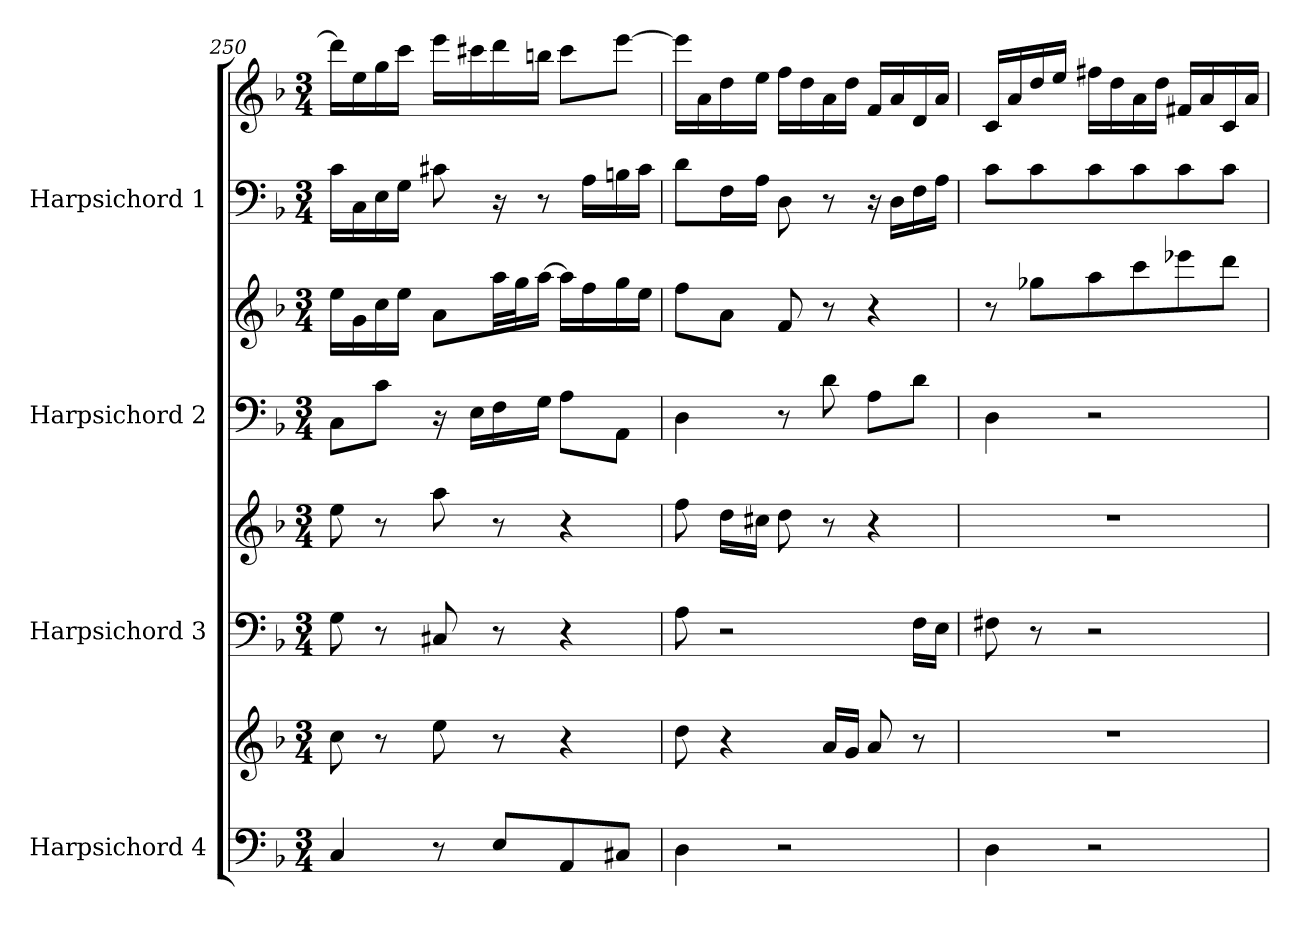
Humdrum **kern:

**kern	**kern	**kern	**kern	**kern	**kern	**kern	**kern
*part4	*part4	*part3	*part3	*part2	*part2	*part1	*part1
*staff8	*staff7	*staff6	*staff5	*staff4	*staff3	*staff2	*staff1
*I"Harpsichord 4	*	*I"Harpsichord 3	*	*I"Harpsichord 2	*	*I"Harpsichord 1	*
*I'Hp	*	*I'Hp	*	*I'Hp	*	*I'Hp	*
!!LO:LB:g=z
*clefF4	*clefG2	*clefF4	*clefG2	*clefF4	*clefG2	*clefF4	*clefG2
*k[b-]	*k[b-]	*k[b-]	*k[b-]	*k[b-]	*k[b-]	*k[b-]	*k[b-]
*M3/4	*M3/4	*M3/4	*M3/4	*M3/4	*M3/4	*M3/4	*M3/4
=250	=250	=250	=250	=250	=250	=250	=250
4C/	8cc\	8G\	8ee\	8C\L	16ee\LL	16c\LL	16ddd\LL]
.	.	.	.	.	16g\	16C\	16ee\
.	8r	8r	8r	8c\J	16cc\	16E\	16gg\
.	.	.	.	.	16ee\JJ	16G\JJ	16ccc\JJ
8r	8ee\	8C#X/	8aa\	16r	8a\L	8c#X\	16eee\LL
.	.	.	.	16E\LL	.	.	16ccc#X\
8E/L	8r	8r	8r	16F\	32aa\LL	16r	16ddd\
.	.	.	.	.	32gg\J	.	.
.	.	.	.	16G\JJ	[16aa\JJ	8r	16bbn\JJ
8AA/	4r	4r	4r	8A\L	16aa\LL]	.	8ccc#\L
.	.	.	.	.	16ff\	16A\LL	.
8C#X/J	.	.	.	8AA\J	16gg\	16Bn\	[8eee\J
.	.	.	.	.	16ee\JJ	16c#\JJ	.
=251	=251	=251	=251	=251	=251	=251	=251
4D\	8dd\	8A\	8ff\	4D\	8ff\L	8d\L	16eee\LL]
.	.	.	.	.	.	.	16a\
.	4r	2r	16dd\LL	.	8a\J	16F\L	16dd\
.	.	.	16cc#X\JJ	.	.	16A\JJ	16ee\JJ
2r	.	.	8dd\	8r	8f/	8D\	16ff\LL
.	.	.	.	.	.	.	16dd\
.	16a/LL	.	8r	8d\	8r	8r	16a\
.	16g/JJ	.	.	.	.	.	16dd\JJ
.	8a/	.	4r	8A\L	4r	16r	16f/LL
.	.	.	.	.	.	16D\LL	16a/
.	8r	16F\LL	.	8d\J	.	16F\	16d/
.	.	16E\JJ	.	.	.	16A\JJ	16a/JJ
=252	=252	=252	=252	=252	=252	=252	=252
4D\	2.r	8F#X\	2.r	4D\	8r	8c\L	16c/LL
.	.	.	.	.	.	.	16a/
.	.	8r	.	.	8gg-X\L	8c\	16dd/
.	.	.	.	.	.	.	16ee/JJ
2r	.	2r	.	2r	8aa\	8c\	16ff#X\LL
.	.	.	.	.	.	.	16dd\
.	.	.	.	.	8ccc\	8c\	16a\
.	.	.	.	.	.	.	16dd\JJ
.	.	.	.	.	8eee-X\	8c\	16f#X/LL
.	.	.	.	.	.	.	16a/
.	.	.	.	.	8ddd\J	8c\J	16c/
.	.	.	.	.	.	.	16a/JJ
=	=	=	=	=	=	=	=
*-	*-	*-	*-	*-	*-	*-	*-
